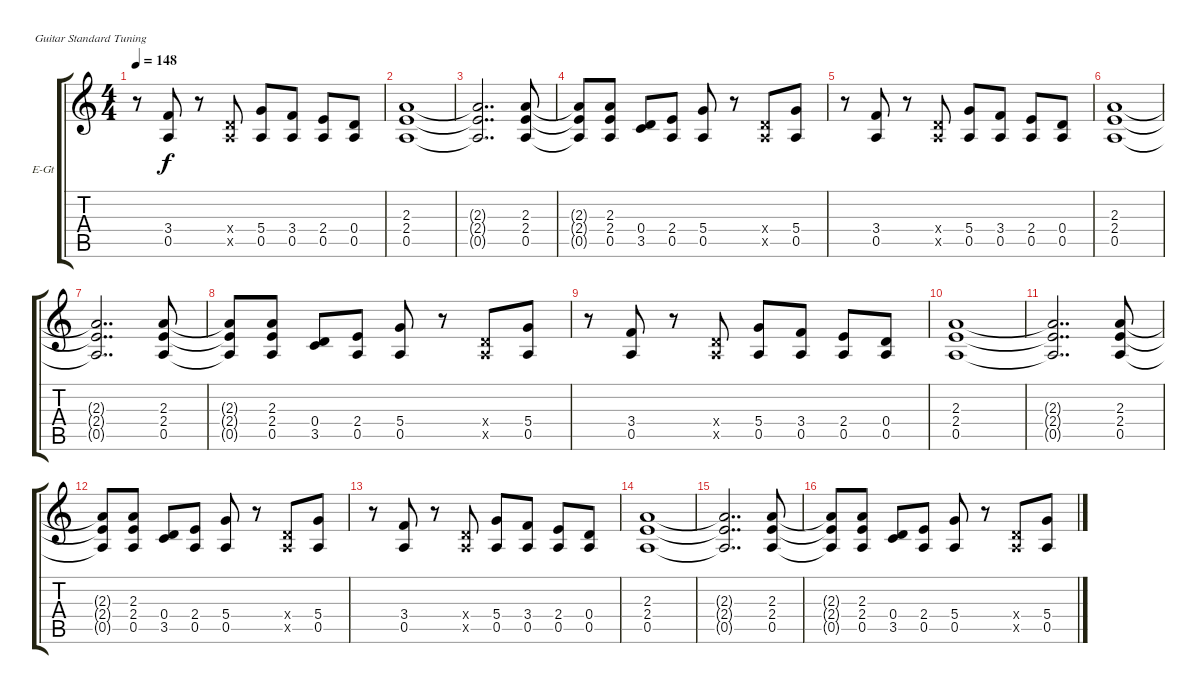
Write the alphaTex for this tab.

\bracketExtendMode groupsimilarinstruments
\firstSystemTrackNameOrientation horizontal
\otherSystemsTrackNameOrientation horizontal
\track ("Matthias Jabs" "E-Gt") {instrument distortionguitar}
\staff {score tabs}
\tuning (E4 B3 G3 D3 A2 E2)
\ts (4 4)
\tempo 148
\clef g2
\ks c
r.8{dy f} (0.5 3.4).8 r.8 (0.5{x} 0.4{x}).8 (0.5 5.4).8 (0.5 3.4).8 (0.5 2.4).8 (0.5 0.4).8 |
(2.3 2.4 0.5).1 |
(2.3{t} 2.4{t} 0.5{t}).2{dd} (0.5 2.4 2.3).8 |
(0.5{t} 2.4{t} 2.3{t}).8 (0.5 2.4 2.3).8 (3.5 0.4).8 (0.5 2.4).8 (0.5 5.4).8 r.8 (0.5{x} 0.4{x}).8 (0.5 5.4).8 |
r.8 (0.5 3.4).8 r.8 (0.5{x} 0.4{x}).8 (0.5 5.4).8 (0.5 3.4).8 (2.4 0.5).8 (0.5 0.4).8 |
(2.3 2.4 0.5).1 |
(2.3{t} 2.4{t} 0.5{t}).2{dd} (0.5 2.4 2.3).8 |
(0.5{t} 2.4{t} 2.3{t}).8 (0.5 2.4 2.3).8 (3.5 0.4).8 (0.5 2.4).8 (0.5 5.4).8 r.8 (0.5{x} 0.4{x}).8 (0.5 5.4).8 |
r.8 (0.5 3.4).8 r.8 (0.5{x} 0.4{x}).8 (0.5 5.4).8 (0.5 3.4).8 (2.4 0.5).8 (0.5 0.4).8 |
(2.3 2.4 0.5).1 |
(2.3{t} 2.4{t} 0.5{t}).2{dd} (0.5 2.4 2.3).8 |
(0.5{t} 2.4{t} 2.3{t}).8 (0.5 2.4 2.3).8 (3.5 0.4).8 (0.5 2.4).8 (0.5 5.4).8 r.8 (0.5{x} 0.4{x}).8 (0.5 5.4).8 |
r.8 (0.5 3.4).8 r.8 (0.5{x} 0.4{x}).8 (0.5 5.4).8 (0.5 3.4).8 (2.4 0.5).8 (0.5 0.4).8 |
(2.3 2.4 0.5).1 |
(2.3{t} 2.4{t} 0.5{t}).2{dd} (0.5 2.4 2.3).8 |
(0.5{t} 2.4{t} 2.3{t}).8 (0.5 2.4 2.3).8 (3.5 0.4).8 (0.5 2.4).8 (0.5 5.4).8 r.8 (0.5{x} 0.4{x}).8 (0.5 5.4).8
